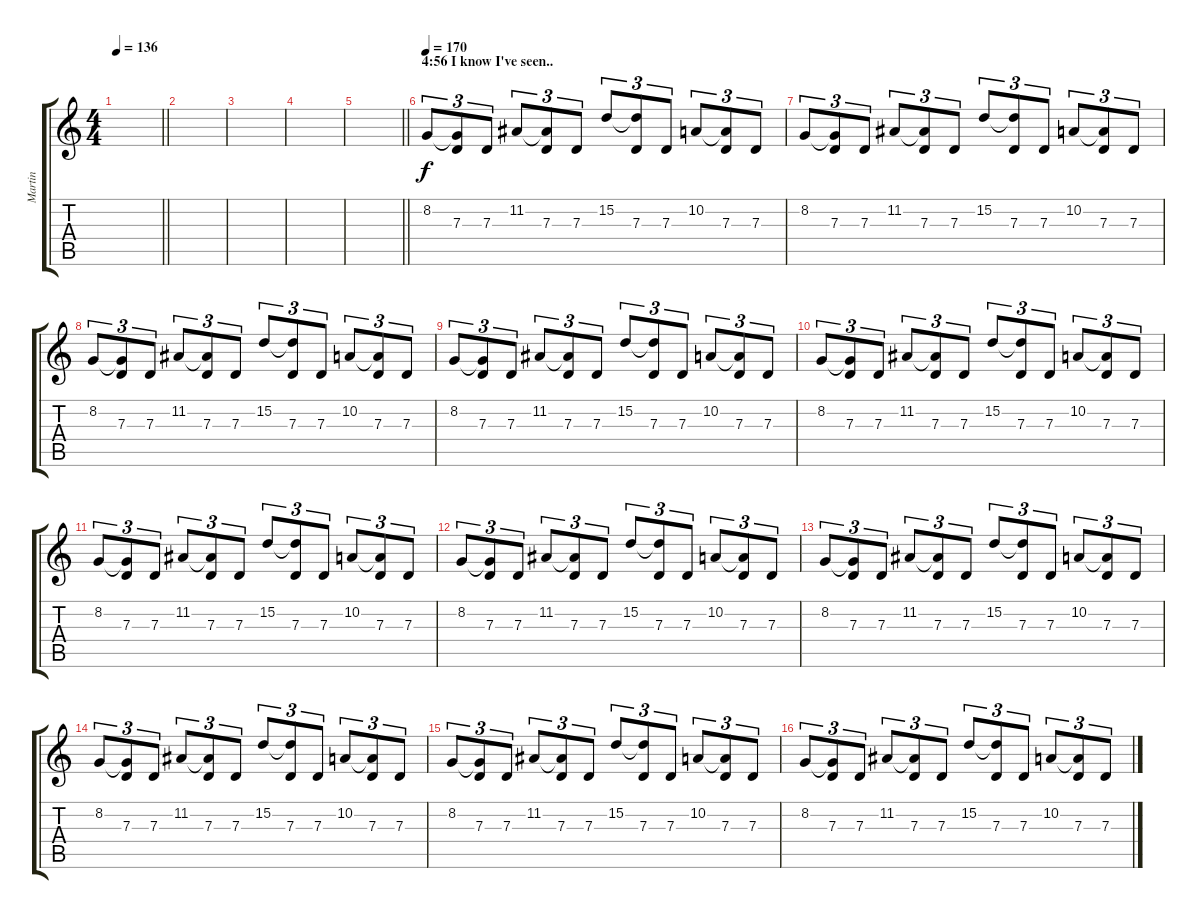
\track ("Martin" "Martin") {instrument brightacousticpiano}
\staff {score tabs}
\tuning (E4 B3 G3 D3 A2 D2) {hide}
\ts (4 4)
\tempo 136
\clef g2
\barLineRight lightlight
\ks c
|
|
|
|
\barLineRight lightlight
|
\section ("" "4:56 I know I've seen..")
\tempo 170
8.2.8{tu (3 2)} (8.2{t} 7.3).8{tu (3 2)} 7.3.8{tu (3 2)} 11.2.8{tu (3 2)} (11.2{t} 7.3).8{tu (3 2)} 7.3.8{tu (3 2)} 15.2.8{tu (3 2)} (15.2{t} 7.3).8{tu (3 2)} 7.3.8{tu (3 2)} 10.2.8{tu (3 2)} (10.2{t} 7.3).8{tu (3 2)} 7.3.8{tu (3 2)} |
8.2.8{tu (3 2)} (8.2{t} 7.3).8{tu (3 2)} 7.3.8{tu (3 2)} 11.2.8{tu (3 2)} (11.2{t} 7.3).8{tu (3 2)} 7.3.8{tu (3 2)} 15.2.8{tu (3 2)} (15.2{t} 7.3).8{tu (3 2)} 7.3.8{tu (3 2)} 10.2.8{tu (3 2)} (10.2{t} 7.3).8{tu (3 2)} 7.3.8{tu (3 2)} |
8.2.8{tu (3 2)} (8.2{t} 7.3).8{tu (3 2)} 7.3.8{tu (3 2)} 11.2.8{tu (3 2)} (11.2{t} 7.3).8{tu (3 2)} 7.3.8{tu (3 2)} 15.2.8{tu (3 2)} (15.2{t} 7.3).8{tu (3 2)} 7.3.8{tu (3 2)} 10.2.8{tu (3 2)} (10.2{t} 7.3).8{tu (3 2)} 7.3.8{tu (3 2)} |
8.2.8{tu (3 2)} (8.2{t} 7.3).8{tu (3 2)} 7.3.8{tu (3 2)} 11.2.8{tu (3 2)} (11.2{t} 7.3).8{tu (3 2)} 7.3.8{tu (3 2)} 15.2.8{tu (3 2)} (15.2{t} 7.3).8{tu (3 2)} 7.3.8{tu (3 2)} 10.2.8{tu (3 2)} (10.2{t} 7.3).8{tu (3 2)} 7.3.8{tu (3 2)} |
8.2.8{tu (3 2)} (8.2{t} 7.3).8{tu (3 2)} 7.3.8{tu (3 2)} 11.2.8{tu (3 2)} (11.2{t} 7.3).8{tu (3 2)} 7.3.8{tu (3 2)} 15.2.8{tu (3 2)} (15.2{t} 7.3).8{tu (3 2)} 7.3.8{tu (3 2)} 10.2.8{tu (3 2)} (10.2{t} 7.3).8{tu (3 2)} 7.3.8{tu (3 2)} |
8.2.8{tu (3 2)} (8.2{t} 7.3).8{tu (3 2)} 7.3.8{tu (3 2)} 11.2.8{tu (3 2)} (11.2{t} 7.3).8{tu (3 2)} 7.3.8{tu (3 2)} 15.2.8{tu (3 2)} (15.2{t} 7.3).8{tu (3 2)} 7.3.8{tu (3 2)} 10.2.8{tu (3 2)} (10.2{t} 7.3).8{tu (3 2)} 7.3.8{tu (3 2)} |
8.2.8{tu (3 2)} (8.2{t} 7.3).8{tu (3 2)} 7.3.8{tu (3 2)} 11.2.8{tu (3 2)} (11.2{t} 7.3).8{tu (3 2)} 7.3.8{tu (3 2)} 15.2.8{tu (3 2)} (15.2{t} 7.3).8{tu (3 2)} 7.3.8{tu (3 2)} 10.2.8{tu (3 2)} (10.2{t} 7.3).8{tu (3 2)} 7.3.8{tu (3 2)} |
8.2.8{tu (3 2)} (8.2{t} 7.3).8{tu (3 2)} 7.3.8{tu (3 2)} 11.2.8{tu (3 2)} (11.2{t} 7.3).8{tu (3 2)} 7.3.8{tu (3 2)} 15.2.8{tu (3 2)} (15.2{t} 7.3).8{tu (3 2)} 7.3.8{tu (3 2)} 10.2.8{tu (3 2)} (10.2{t} 7.3).8{tu (3 2)} 7.3.8{tu (3 2)} |
8.2.8{tu (3 2)} (8.2{t} 7.3).8{tu (3 2)} 7.3.8{tu (3 2)} 11.2.8{tu (3 2)} (11.2{t} 7.3).8{tu (3 2)} 7.3.8{tu (3 2)} 15.2.8{tu (3 2)} (15.2{t} 7.3).8{tu (3 2)} 7.3.8{tu (3 2)} 10.2.8{tu (3 2)} (10.2{t} 7.3).8{tu (3 2)} 7.3.8{tu (3 2)} |
8.2.8{tu (3 2)} (8.2{t} 7.3).8{tu (3 2)} 7.3.8{tu (3 2)} 11.2.8{tu (3 2)} (11.2{t} 7.3).8{tu (3 2)} 7.3.8{tu (3 2)} 15.2.8{tu (3 2)} (15.2{t} 7.3).8{tu (3 2)} 7.3.8{tu (3 2)} 10.2.8{tu (3 2)} (10.2{t} 7.3).8{tu (3 2)} 7.3.8{tu (3 2)} |
8.2.8{tu (3 2)} (8.2{t} 7.3).8{tu (3 2)} 7.3.8{tu (3 2)} 11.2.8{tu (3 2)} (11.2{t} 7.3).8{tu (3 2)} 7.3.8{tu (3 2)} 15.2.8{tu (3 2)} (15.2{t} 7.3).8{tu (3 2)} 7.3.8{tu (3 2)} 10.2.8{tu (3 2)} (10.2{t} 7.3).8{tu (3 2)} 7.3.8{tu (3 2)}
